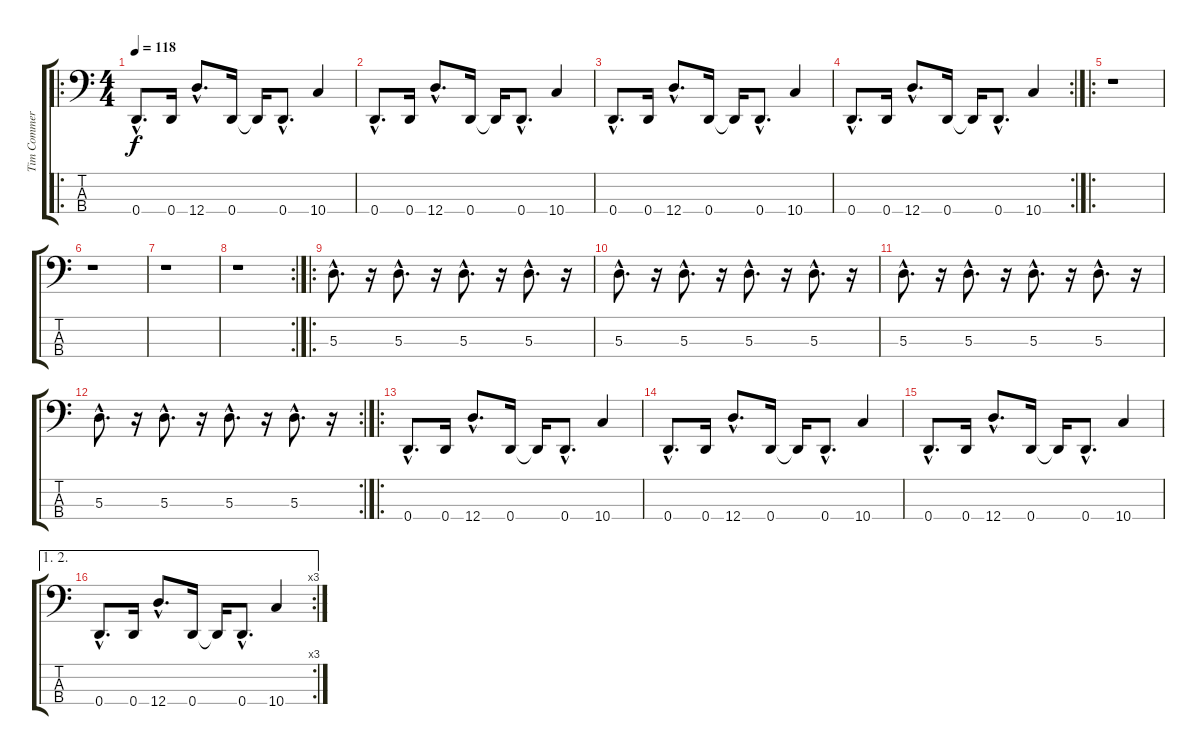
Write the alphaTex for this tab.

\track ("Tim Commerford - Bass" "Tim Commer") {instrument electricbasspick}
\staff {score tabs}
\tuning (G2 D2 A1 D1) {hide}
\ro
\ts (4 4)
\tempo 118
\clef f4
\ks c
0.4{hac}.8{d dy f} 0.4.16 12.4{hac}.8{d} 0.4.16 0.4{t}.16 0.4{hac}.8{d} 10.4.4 |
0.4{hac}.8{d} 0.4.16 12.4{hac}.8{d} 0.4.16 0.4{t}.16 0.4{hac}.8{d} 10.4.4 |
0.4{hac}.8{d} 0.4.16 12.4{hac}.8{d} 0.4.16 0.4{t}.16 0.4{hac}.8{d} 10.4.4 |
\rc 2
0.4{hac}.8{d} 0.4.16 12.4{hac}.8{d} 0.4.16 0.4{t}.16 0.4{hac}.8{d} 10.4.4 |
\ro
r.1 |
r.1 |
r.1 |
\rc 2
r.1 |
\ro
5.3{hac}.8{d} r.16 5.3{hac}.8{d} r.16 5.3{hac}.8{d} r.16 5.3{hac}.8{d} r.16 |
5.3{hac}.8{d} r.16 5.3{hac}.8{d} r.16 5.3{hac}.8{d} r.16 5.3{hac}.8{d} r.16 |
5.3{hac}.8{d} r.16 5.3{hac}.8{d} r.16 5.3{hac}.8{d} r.16 5.3{hac}.8{d} r.16 |
\rc 2
5.3{hac}.8{d} r.16 5.3{hac}.8{d} r.16 5.3{hac}.8{d} r.16 5.3{hac}.8{d} r.16 |
\ro
0.4{hac}.8{d} 0.4.16 12.4{hac}.8{d} 0.4.16 0.4{t}.16 0.4{hac}.8{d} 10.4.4 |
0.4{hac}.8{d} 0.4.16 12.4{hac}.8{d} 0.4.16 0.4{t}.16 0.4{hac}.8{d} 10.4.4 |
0.4{hac}.8{d} 0.4.16 12.4{hac}.8{d} 0.4.16 0.4{t}.16 0.4{hac}.8{d} 10.4.4 |
\ae (1 2)
\rc 3
0.4{hac}.8{d} 0.4.16 12.4{hac}.8{d} 0.4.16 0.4{t}.16 0.4{hac}.8{d} 10.4.4
